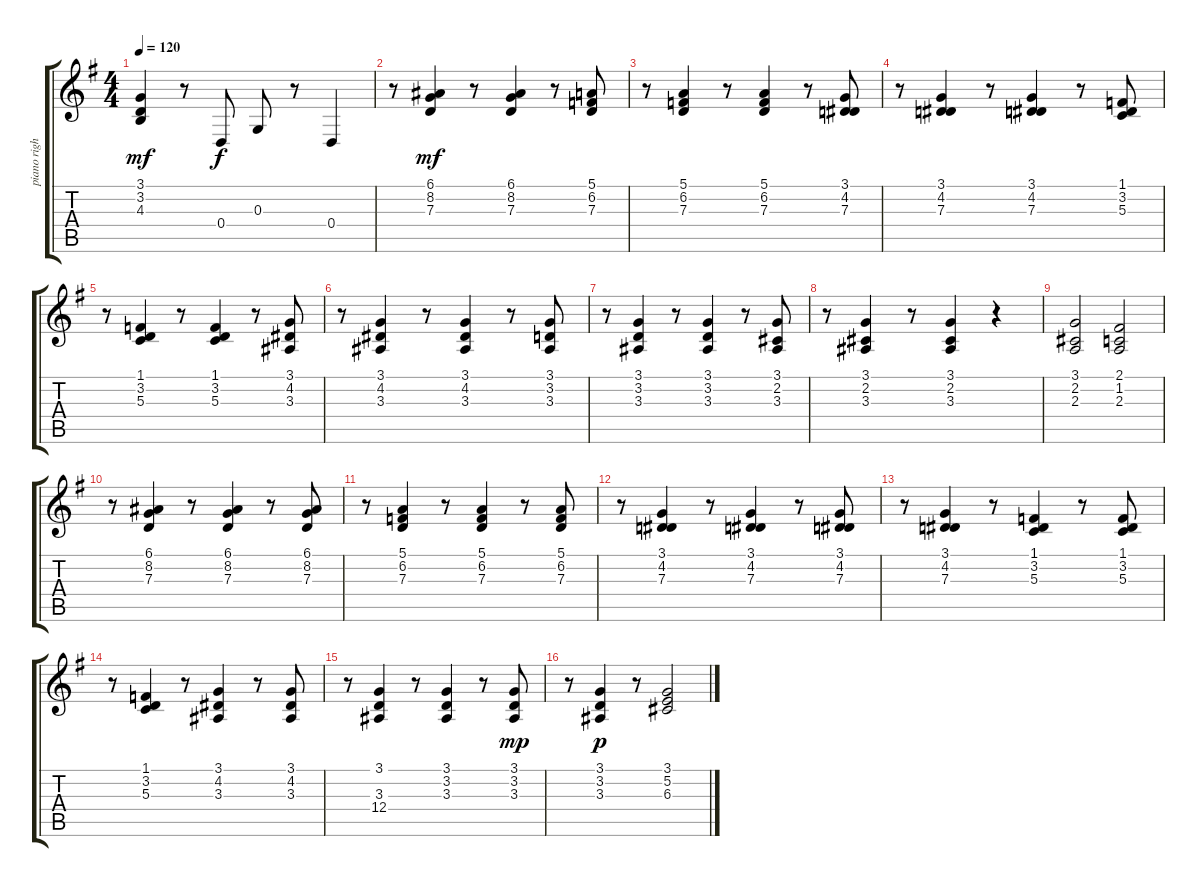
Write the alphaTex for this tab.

\track ("piano right" "piano righ") {instrument brightacousticpiano}
\staff {score tabs}
\tuning (E4 B3 G3 D3 A2 E2) {hide}
\ts (4 4)
\tempo 120
\clef g2
\ks g
(3.1 3.2 4.3).4{dy mf} r.8 0.4.8{dy f} 0.3.8 r.8 0.4.4 |
r.8 (6.1 8.2 7.3).4{dy mf} r.8 (6.1 8.2 7.3).4 r.8 (5.1 6.2 7.3).8 |
r.8 (5.1 6.2 7.3).4 r.8 (5.1 6.2 7.3).4 r.8 (3.1 4.2 7.3).8 |
r.8 (3.1 4.2 7.3).4 r.8 (3.1 4.2 7.3).4 r.8 (1.1 3.2 5.3).8 |
r.8 (1.1 3.2 5.3).4 r.8 (1.1 3.2 5.3).4 r.8 (3.1 4.2 3.3).8 |
r.8 (3.1 4.2 3.3).4 r.8 (3.1 4.2 3.3).4 r.8 (3.1 3.2 3.3).8 |
r.8 (3.1 3.2 3.3).4 r.8 (3.1 3.2 3.3).4 r.8 (3.1 2.2 3.3).8 |
r.8 (3.1 2.2 3.3).4 r.8 (3.1 2.2 3.3).4 r.4 |
(3.1 2.2 2.3).2 (2.1 1.2 2.3).2 |
r.8 (6.1 8.2 7.3).4 r.8 (6.1 8.2 7.3).4 r.8 (6.1 8.2 7.3).8 |
r.8 (5.1 6.2 7.3).4 r.8 (5.1 6.2 7.3).4 r.8 (5.1 6.2 7.3).8 |
r.8 (3.1 4.2 7.3).4 r.8 (3.1 4.2 7.3).4 r.8 (3.1 4.2 7.3).8 |
r.8 (3.1 4.2 7.3).4 r.8 (1.1 3.2 5.3).4 r.8 (1.1 3.2 5.3).8 |
r.8 (1.1 3.2 5.3).4 r.8 (3.1 4.2 3.3).4 r.8 (3.1 4.2 3.3).8 |
r.8 (3.1 3.3 12.4).4 r.8 (3.1 3.2 3.3).4 r.8 (3.1 3.2 3.3).8{dy mp} |
r.8 (3.1 3.2 3.3).4{dy p} r.8 (3.1 5.2 6.3).2
